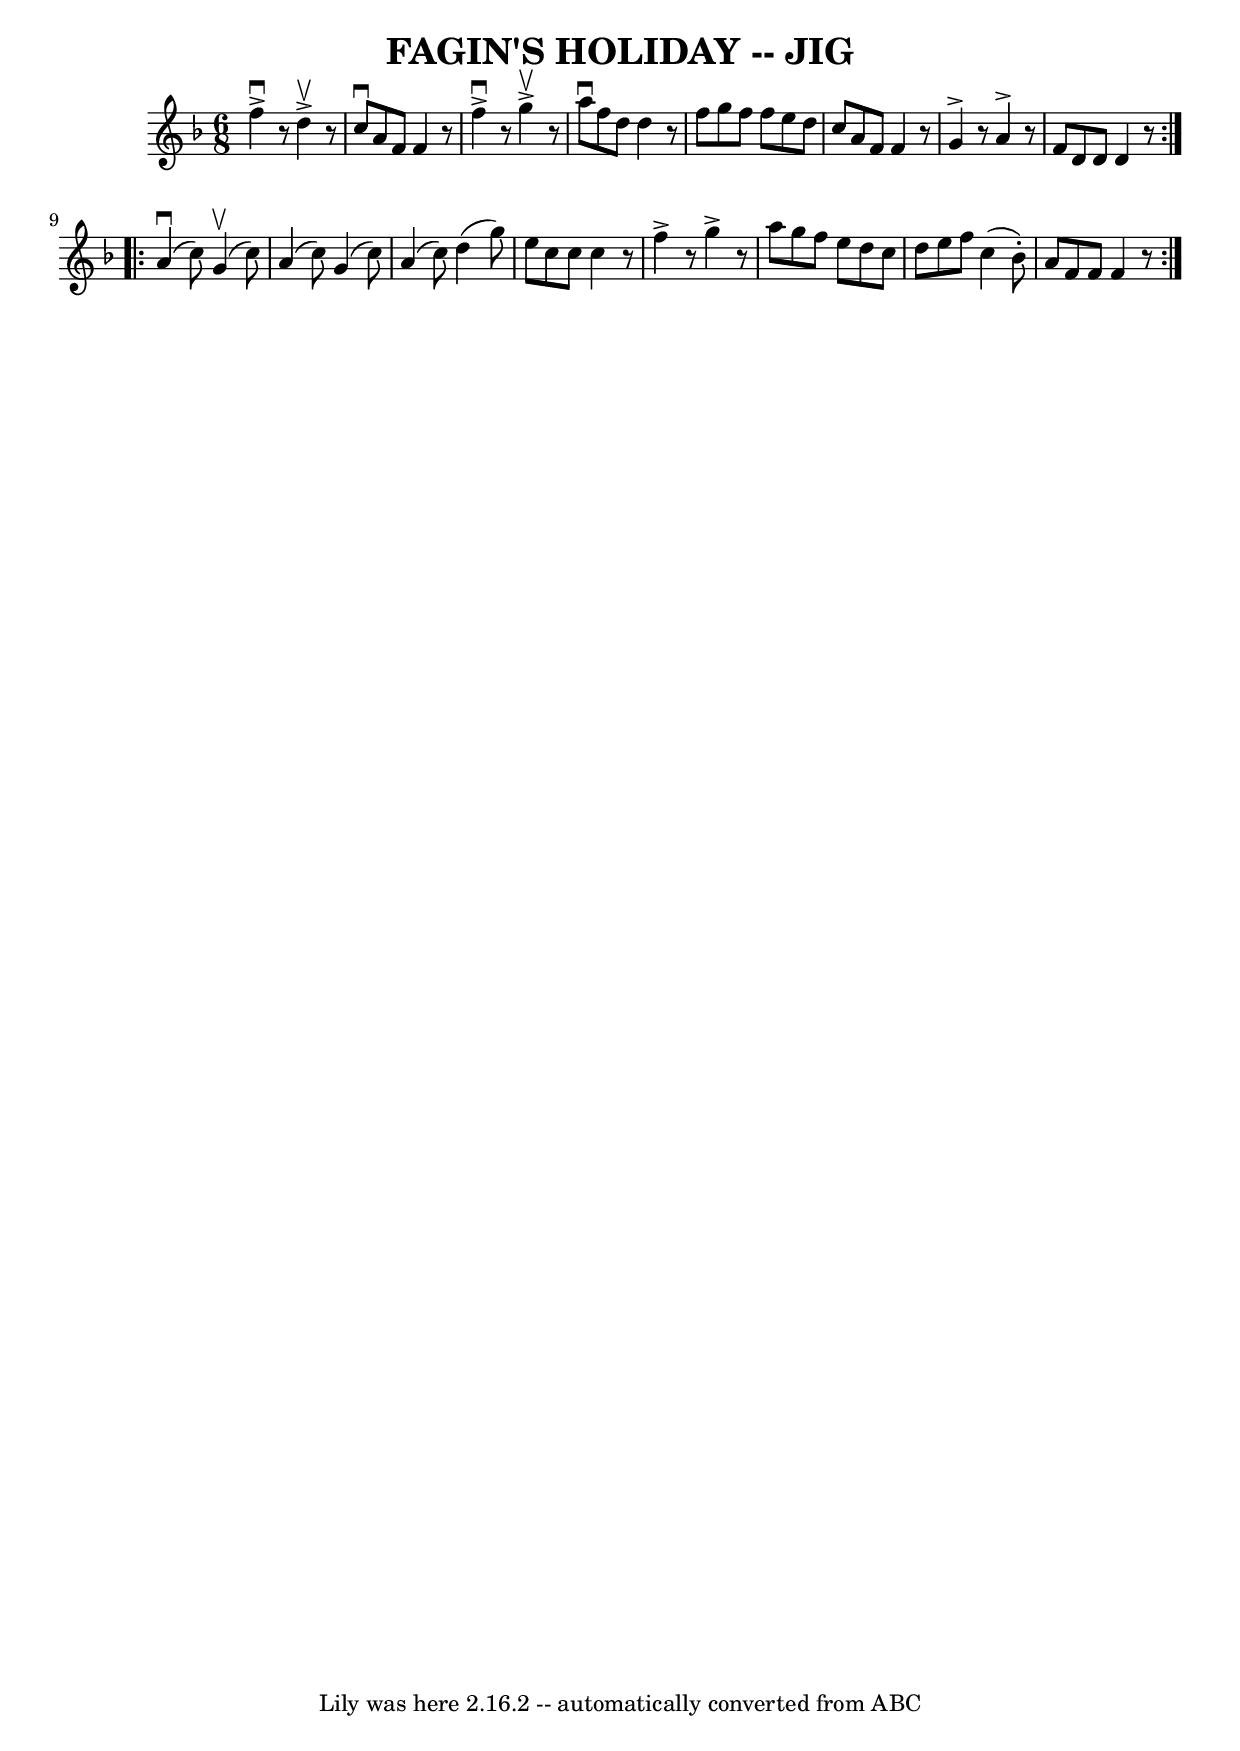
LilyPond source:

\version "2.7.40"
\include "Mammoth.ily"
\header {
	book = "Ryan's Mammoth Collection of Fiddle Tunes"
	crossRefNumber = "1"
	footnotes = ""
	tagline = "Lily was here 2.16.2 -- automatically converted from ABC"
	title = "FAGIN'S HOLIDAY -- JIG"
}
voicedefault =  {
\set Score.defaultBarType = "empty"

\repeat volta 2 {
\time 6/8 \key f \major f''4^\downbow^\accent   r8 d''4^\upbow^\accent   
r8   |
 c''8^\downbow a'8 f'8 f'4    r8   |
 f''4 
^\downbow^\accent   r8 g''4^\upbow^\accent   r8   |
 a''8^\downbow  
 f''8 d''8 d''4    r8       |
 f''8 g''8 f''8 f''8    
e''8 d''8    |
 c''8 a'8 f'8 f'4    r8   |
 g'4 
^\accent   r8 a'4^\accent   r8   |
 f'8 d'8 d'8 d'4    r8   
}     \repeat volta 2 { a'4 (^\downbow c''8) g'4 (^\upbow c''8  
-)   |
 a'4 (c''8) g'4 (c''8)   |
 a'4 (c''8  
-) d''4 (g''8)   |
 e''8 c''8 c''8 c''4    r8       
|
 f''4^\accent   r8 g''4^\accent   r8   |
 a''8 g''8    
f''8 e''8 d''8 c''8    |
 d''8 e''8 f''8 c''4 (
bes'8 -.)   |
 a'8 f'8 f'8 f'4    r8   }   
}

\score{
    <<

	\context Staff="default"
	{
	    \voicedefault 
	}

    >>
	\layout {
	}
	\midi {}
}
